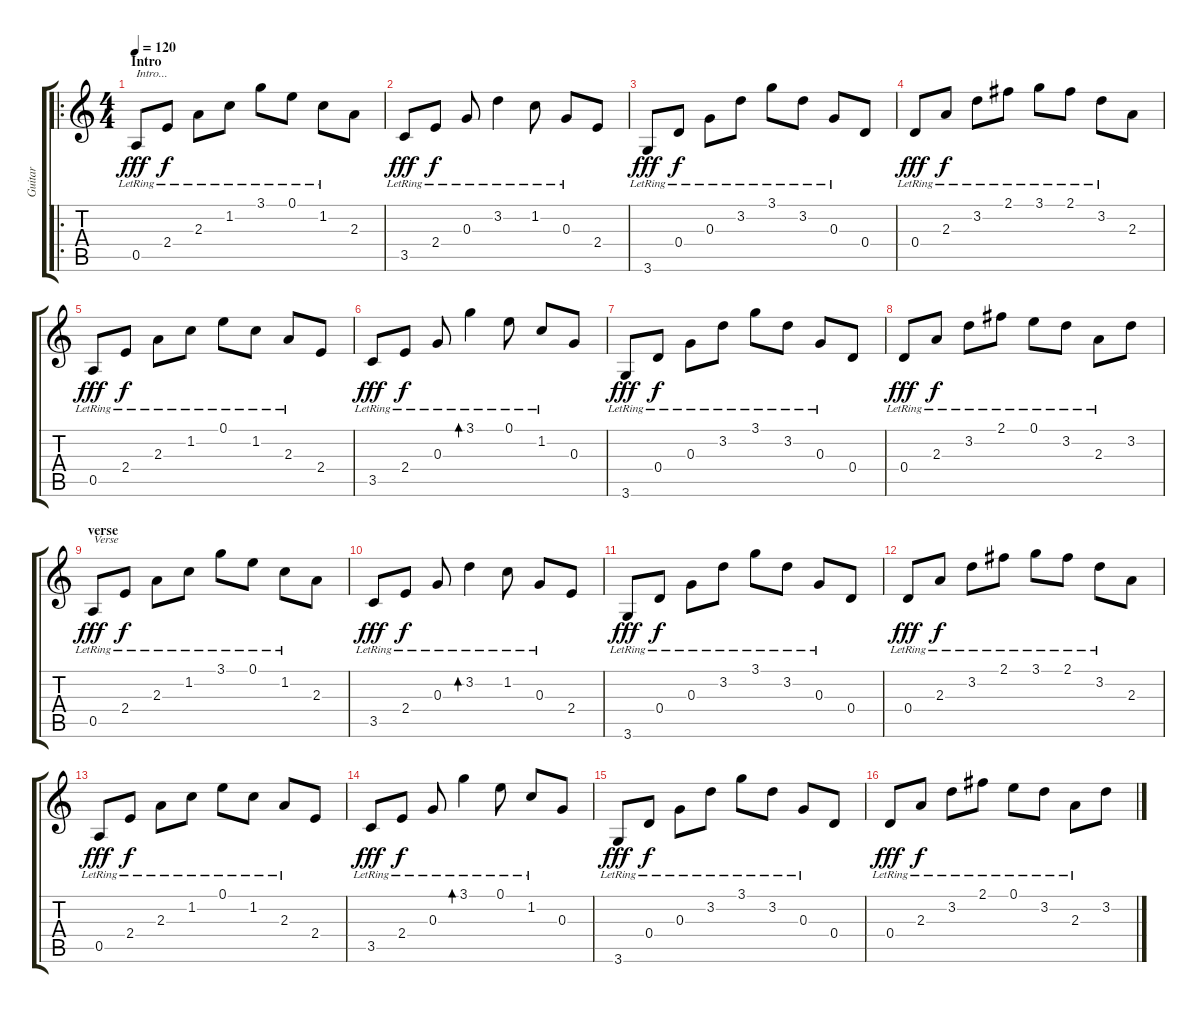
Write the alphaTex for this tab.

\track ("Guitar" "Guitar") {instrument acousticguitarnylon}
\staff {score tabs}
\tuning (E4 B3 G3 D3 A2 E2) {hide}
\ro
\ts (4 4)
\section ("" "Intro")
\tempo 120
\clef g2
\ks c
0.5{lr}.8{txt "Intro..." dy fff instrument acousticguitarnylon} 2.4{lr}.8{dy f} 2.3{lr}.8 1.2{lr}.8 3.1{lr}.8 0.1{lr}.8 1.2{lr}.8 2.3.8 |
3.5{lr}.8{dy fff} 2.4{lr}.8{dy f} 0.3{lr}.8 3.2{lr}.4 1.2{lr}.8 0.3{lr}.8 2.4.8 |
3.6{lr}.8{dy fff} 0.4{lr}.8{dy f} 0.3{lr}.8 3.2{lr}.8 3.1{lr}.8 3.2{lr}.8 0.3{lr}.8 0.4.8 |
0.4{lr}.8{dy fff} 2.3{lr}.8{dy f} 3.2{lr}.8 2.1{lr}.8 3.1{lr}.8 2.1{lr}.8 3.2{lr}.8 2.3.8 |
0.5{lr}.8{dy fff} 2.4{lr}.8{dy f} 2.3{lr}.8 1.2{lr}.8 0.1{lr}.8 1.2{lr}.8 2.3{lr}.8 2.4.8 |
3.5{lr}.8{dy fff} 2.4{lr}.8{dy f} 0.3{lr}.8 3.1{lr}.4{bd 480} 0.1{lr}.8 1.2{lr}.8 0.3.8 |
3.6{lr}.8{dy fff} 0.4{lr}.8{dy f} 0.3{lr}.8 3.2{lr}.8 3.1{lr}.8 3.2{lr}.8 0.3{lr}.8 0.4.8 |
0.4{lr}.8{dy fff} 2.3{lr}.8{dy f} 3.2{lr}.8 2.1{lr}.8 0.1{lr}.8 3.2{lr}.8 2.3{lr}.8 3.2.8 |
\section ("" "verse")
0.5{lr}.8{txt "Verse " dy fff} 2.4{lr}.8{dy f} 2.3{lr}.8 1.2{lr}.8 3.1{lr}.8 0.1{lr}.8 1.2{lr}.8 2.3.8 |
3.5{lr}.8{dy fff} 2.4{lr}.8{dy f} 0.3{lr}.8 3.2{lr}.4{bd 480} 1.2{lr}.8 0.3{lr}.8 2.4.8 |
3.6{lr}.8{dy fff} 0.4{lr}.8{dy f} 0.3{lr}.8 3.2{lr}.8 3.1{lr}.8 3.2{lr}.8 0.3{lr}.8 0.4.8 |
0.4{lr}.8{dy fff} 2.3{lr}.8{dy f} 3.2{lr}.8 2.1{lr}.8 3.1{lr}.8 2.1{lr}.8 3.2{lr}.8 2.3.8 |
0.5{lr}.8{dy fff} 2.4{lr}.8{dy f} 2.3{lr}.8 1.2{lr}.8 0.1{lr}.8 1.2{lr}.8 2.3{lr}.8 2.4.8 |
3.5{lr}.8{dy fff} 2.4{lr}.8{dy f} 0.3{lr}.8 3.1{lr}.4{bd 480} 0.1{lr}.8 1.2{lr}.8 0.3.8 |
3.6{lr}.8{dy fff} 0.4{lr}.8{dy f} 0.3{lr}.8 3.2{lr}.8 3.1{lr}.8 3.2{lr}.8 0.3{lr}.8 0.4.8 |
0.4{lr}.8{dy fff} 2.3{lr}.8{dy f} 3.2{lr}.8 2.1{lr}.8 0.1{lr}.8 3.2{lr}.8 2.3{lr}.8 3.2.8
